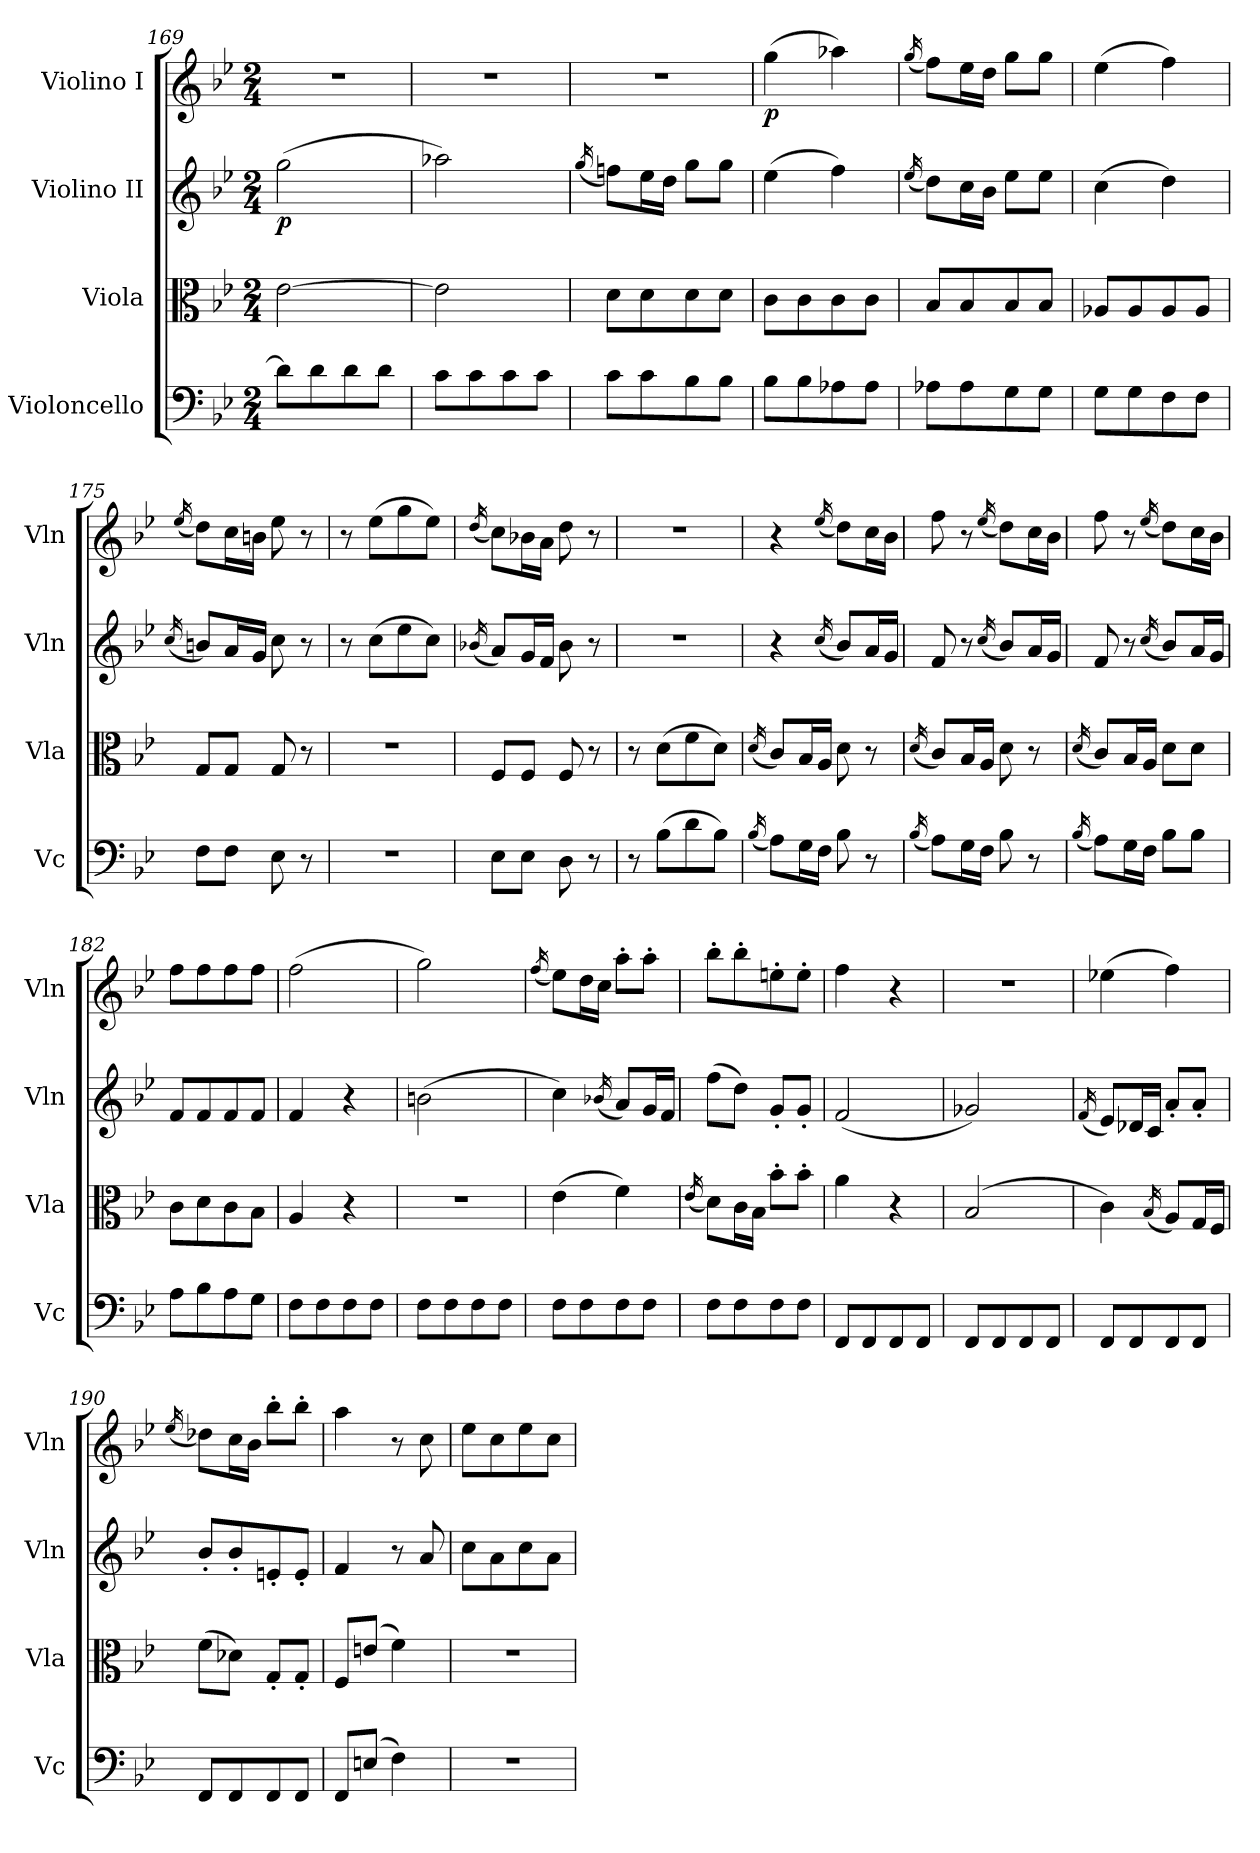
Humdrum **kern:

**kern	**kern	**kern	**dynam	**kern	**dynam
*part4	*part3	*part2	*part2	*part1	*part1
*staff4	*staff3	*staff2	*staff2	*staff1	*staff1
*I"Violoncello	*I"Viola	*I"Violino II	*	*I"Violino I	*
*I'Vc	*I'Vla	*I'Vln	*	*I'Vln	*
*clefF4	*clefC3	*clefG2	*	*clefG2	*
*k[b-e-]	*k[b-e-]	*k[b-e-]	*	*k[b-e-]	*
*B-:	*B-:	*B-:	*	*B-:	*
*M2/4	*M2/4	*M2/4	*	*M2/4	*
=169	=169	=169	=169	=169	=169
8dL]	[2e-	(2gg	p	2r	.
8d	.	.	.	.	.
8d	.	.	.	.	.
8dJ	.	.	.	.	.
=170	=170	=170	=170	=170	=170
8cL	2e-]	2aa-X)	.	2r	.
8c	.	.	.	.	.
8c	.	.	.	.	.
8cJ	.	.	.	.	.
=171	=171	=171	=171	=171	=171
.	.	(<16qgg/	.	.	.
8cL	8dL	8ffnL)	.	2r	.
8c	8d	16ee-L	.	.	.
.	.	16ddJJ	.	.	.
8B-	8d	8ggL	.	.	.
8B-J	8dJ	8ggJ	.	.	.
=172	=172	=172	=172	=172	=172
8B-L	8cL	(4ee-	.	(4gg	p
8B-	8c	.	.	.	.
8A-X	8c	4ff)	.	4aa-X)	.
8A-J	8cJ	.	.	.	.
=173	=173	=173	=173	=173	=173
.	.	(<16qee-/	.	(<16qgg/	.
8A-XL	8B-L	8ddL)	.	8ffL)	.
8A-	8B-	16ccL	.	16ee-L	.
.	.	16b-JJ	.	16ddJJ	.
8G	8B-	8ee-L	.	8ggL	.
8GJ	8B-J	8ee-J	.	8ggJ	.
=174	=174	=174	=174	=174	=174
8GL	8A-XL	(4cc	.	(4ee-	.
8G	8A-	.	.	.	.
8F	8A-	4dd)	.	4ff)	.
8FJ	8A-J	.	.	.	.
=175	=175	=175	=175	=175	=175
.	.	(<16qcc/	.	(<16qee-/	.
8FL	8GL	8bnL)	.	8ddL)	.
8FJ	8GJ	16aL	.	16ccL	.
.	.	16gJJ	.	16bnJJ	.
8E-	8G	8cc	.	8ee-	.
8r	8r	8r	.	8r	.
=176	=176	=176	=176	=176	=176
2r	2r	8r	.	8r	.
.	.	(8ccL	.	(8ee-L	.
.	.	8ee-	.	8gg	.
.	.	8ccJ)	.	8ee-J)	.
!!LO:LB:g=z
=177	=177	=177	=177	=177	=177
.	.	(<16qb-X/	.	(<16qdd/	.
8E-L	8FL	8aL)	.	8ccL)	.
8E-J	8FJ	16gL	.	16b-XL	.
.	.	16fJJ	.	16aJJ	.
8D	8F	8b-	.	8dd	.
8r	8r	8r	.	8r	.
=178	=178	=178	=178	=178	=178
8r	8r	2r	.	2r	.
(8B-L	(8dL	.	.	.	.
8d	8f	.	.	.	.
8B-J)	8dJ)	.	.	.	.
=179	=179	=179	=179	=179	=179
(<16qB-/	(<16qd/	.	.	.	.
8AL)	8cL)	4r	.	4r	.
16GL	16B-L	.	.	.	.
16FJJ	16AJJ	.	.	.	.
.	.	(<16qcc/	.	(<16qee-/	.
8B-	8d	8b-L)	.	8ddL)	.
8r	8r	16aL	.	16ccL	.
.	.	16gJJ	.	16b-JJ	.
=180	=180	=180	=180	=180	=180
(<16qB-/	(<16qd/	.	.	.	.
8AL)	8cL)	8f	.	8ff	.
16GL	16B-L	8r	.	8r	.
16FJJ	16AJJ	.	.	.	.
.	.	(<16qcc/	.	(<16qee-/	.
8B-	8d	8b-L)	.	8ddL)	.
8r	8r	16aL	.	16ccL	.
.	.	16gJJ	.	16b-JJ	.
=181	=181	=181	=181	=181	=181
(<16qB-/	(<16qd/	.	.	.	.
8AL)	8cL)	8f	.	8ff	.
16GL	16B-L	8r	.	8r	.
16FJJ	16AJJ	.	.	.	.
.	.	(<16qcc/	.	(<16qee-/	.
8B-L	8dL	8b-L)	.	8ddL)	.
8B-J	8dJ	16aL	.	16ccL	.
.	.	16gJJ	.	16b-JJ	.
=182	=182	=182	=182	=182	=182
8AL	8cL	8fL	.	8ffL	.
8B-	8d	8f	.	8ff	.
8A	8c	8f	.	8ff	.
8GJ	8B-J	8fJ	.	8ffJ	.
=183	=183	=183	=183	=183	=183
8FL	4A	4f	.	(2ff	.
8F	.	.	.	.	.
8F	4r	4r	.	.	.
8FJ	.	.	.	.	.
=184	=184	=184	=184	=184	=184
8FL	2r	(2bn	.	2gg)	.
8F	.	.	.	.	.
8F	.	.	.	.	.
8FJ	.	.	.	.	.
!!LO:PB:g=z
=185	=185	=185	=185	=185	=185
.	.	.	.	(<16qff/	.
8FL	(4e-	4cc)	.	8ee-L)	.
8F	.	.	.	16ddL	.
.	.	.	.	16ccJJ	.
.	.	(<16qb-X/	.	.	.
8F	4f)	8aL)	.	8aa'L	.
8FJ	.	16gL	.	8aa'J	.
.	.	16fJJ	.	.	.
=186	=186	=186	=186	=186	=186
.	(<16qe-/	.	.	.	.
8FL	8dL)	(8ffL	.	8bb-'L	.
8F	16cL	8ddJ)	.	8bb-'	.
.	16B-JJ	.	.	.	.
8F	8b-'L	8g'L	.	8een'	.
8FJ	8b-'J	8g'J	.	8ee'J	.
=187	=187	=187	=187	=187	=187
8FFL	4a	(2f	.	4ff	.
8FF	.	.	.	.	.
8FF	4r	.	.	4r	.
8FFJ	.	.	.	.	.
=188	=188	=188	=188	=188	=188
8FFL	(2B-	2g-X)	.	2r	.
8FF	.	.	.	.	.
8FF	.	.	.	.	.
8FFJ	.	.	.	.	.
=189	=189	=189	=189	=189	=189
.	.	(<16qf/	.	.	.
8FFL	4c)	8e-L)	.	(4ee-X	.
8FF	.	16d-XL	.	.	.
.	.	16cJJ	.	.	.
.	(<16qB-/	.	.	.	.
8FF	8AL)	8a'L	.	4ff)	.
8FFJ	16GL	8a'J	.	.	.
.	16FJJ	.	.	.	.
=190	=190	=190	=190	=190	=190
.	.	.	.	(<16qee-/	.
8FFL	(8fL	8b-'L	.	8dd-XL)	.
8FF	8d-XJ)	8b-'	.	16ccL	.
.	.	.	.	16b-JJ	.
8FF	8G'L	8en'	.	8bb-'L	.
8FFJ	8G'J	8e'J	.	8bb-'J	.
=191	=191	=191	=191	=191	=191
8FFL	8FL	4f	.	4aa	.
(8EnJ	(8enJ	.	.	.	.
4F)	4f)	8r	.	8r	.
.	.	8a	.	8cc	.
=192	=192	=192	=192	=192	=192
2r	2r	8ccL	.	8ee-L	.
.	.	8a	.	8cc	.
.	.	8cc	.	8ee-	.
.	.	8aJ	.	8ccJ	.
=	=	=	=	=	=
*-	*-	*-	*-	*-	*-
